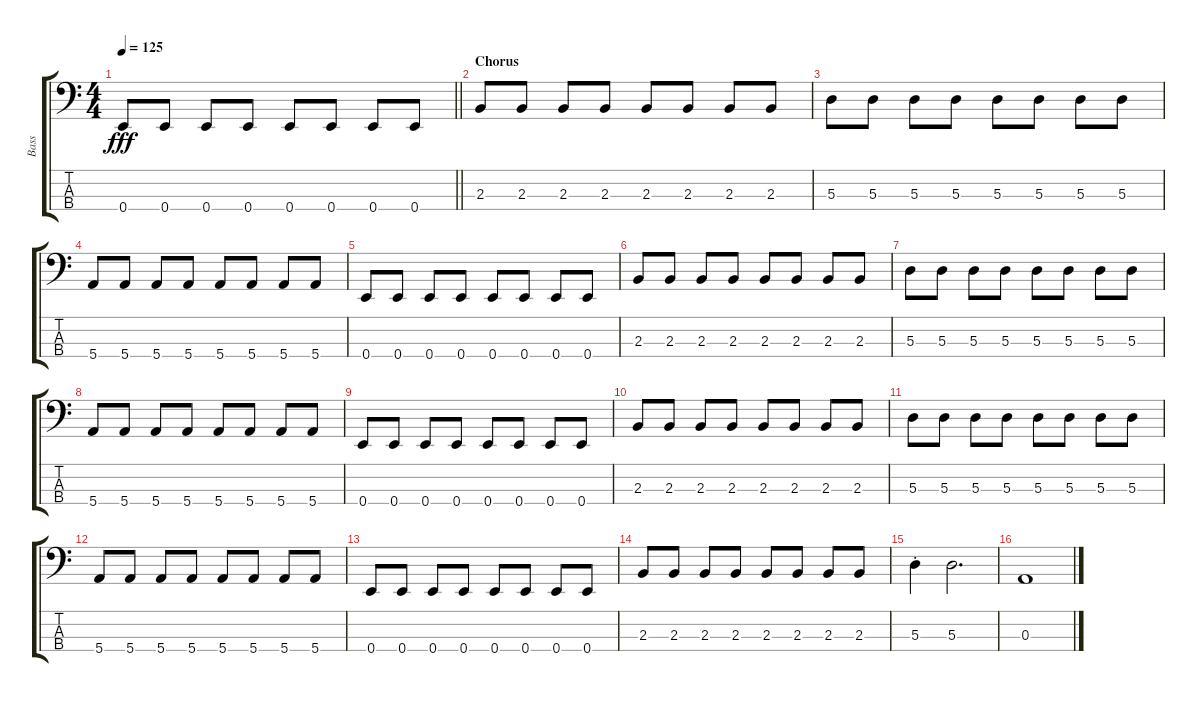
\track ("Bass" "Bass") {instrument electricbassfinger}
\staff {score tabs}
\tuning (G2 D2 A1 E1) {hide}
\ts (4 4)
\tempo 125
\clef f4
\barLineRight lightlight
\ks c
0.4.8{dy fff} 0.4.8 0.4.8 0.4.8 0.4.8 0.4.8 0.4.8 0.4.8 |
\section ("" "Chorus")
2.3.8 2.3.8 2.3.8 2.3.8 2.3.8 2.3.8 2.3.8 2.3.8 |
5.3.8 5.3.8 5.3.8 5.3.8 5.3.8 5.3.8 5.3.8 5.3.8 |
5.4.8 5.4.8 5.4.8 5.4.8 5.4.8 5.4.8 5.4.8 5.4.8 |
0.4.8 0.4.8 0.4.8 0.4.8 0.4.8 0.4.8 0.4.8 0.4.8 |
2.3.8 2.3.8 2.3.8 2.3.8 2.3.8 2.3.8 2.3.8 2.3.8 |
5.3.8 5.3.8 5.3.8 5.3.8 5.3.8 5.3.8 5.3.8 5.3.8 |
5.4.8 5.4.8 5.4.8 5.4.8 5.4.8 5.4.8 5.4.8 5.4.8 |
0.4.8 0.4.8 0.4.8 0.4.8 0.4.8 0.4.8 0.4.8 0.4.8 |
2.3.8 2.3.8 2.3.8 2.3.8 2.3.8 2.3.8 2.3.8 2.3.8 |
5.3.8 5.3.8 5.3.8 5.3.8 5.3.8 5.3.8 5.3.8 5.3.8 |
5.4.8 5.4.8 5.4.8 5.4.8 5.4.8 5.4.8 5.4.8 5.4.8 |
0.4.8 0.4.8 0.4.8 0.4.8 0.4.8 0.4.8 0.4.8 0.4.8 |
2.3.8 2.3.8 2.3.8 2.3.8 2.3.8 2.3.8 2.3.8 2.3.8 |
5.3{st}.4 5.3.2{d} |
0.3.1
